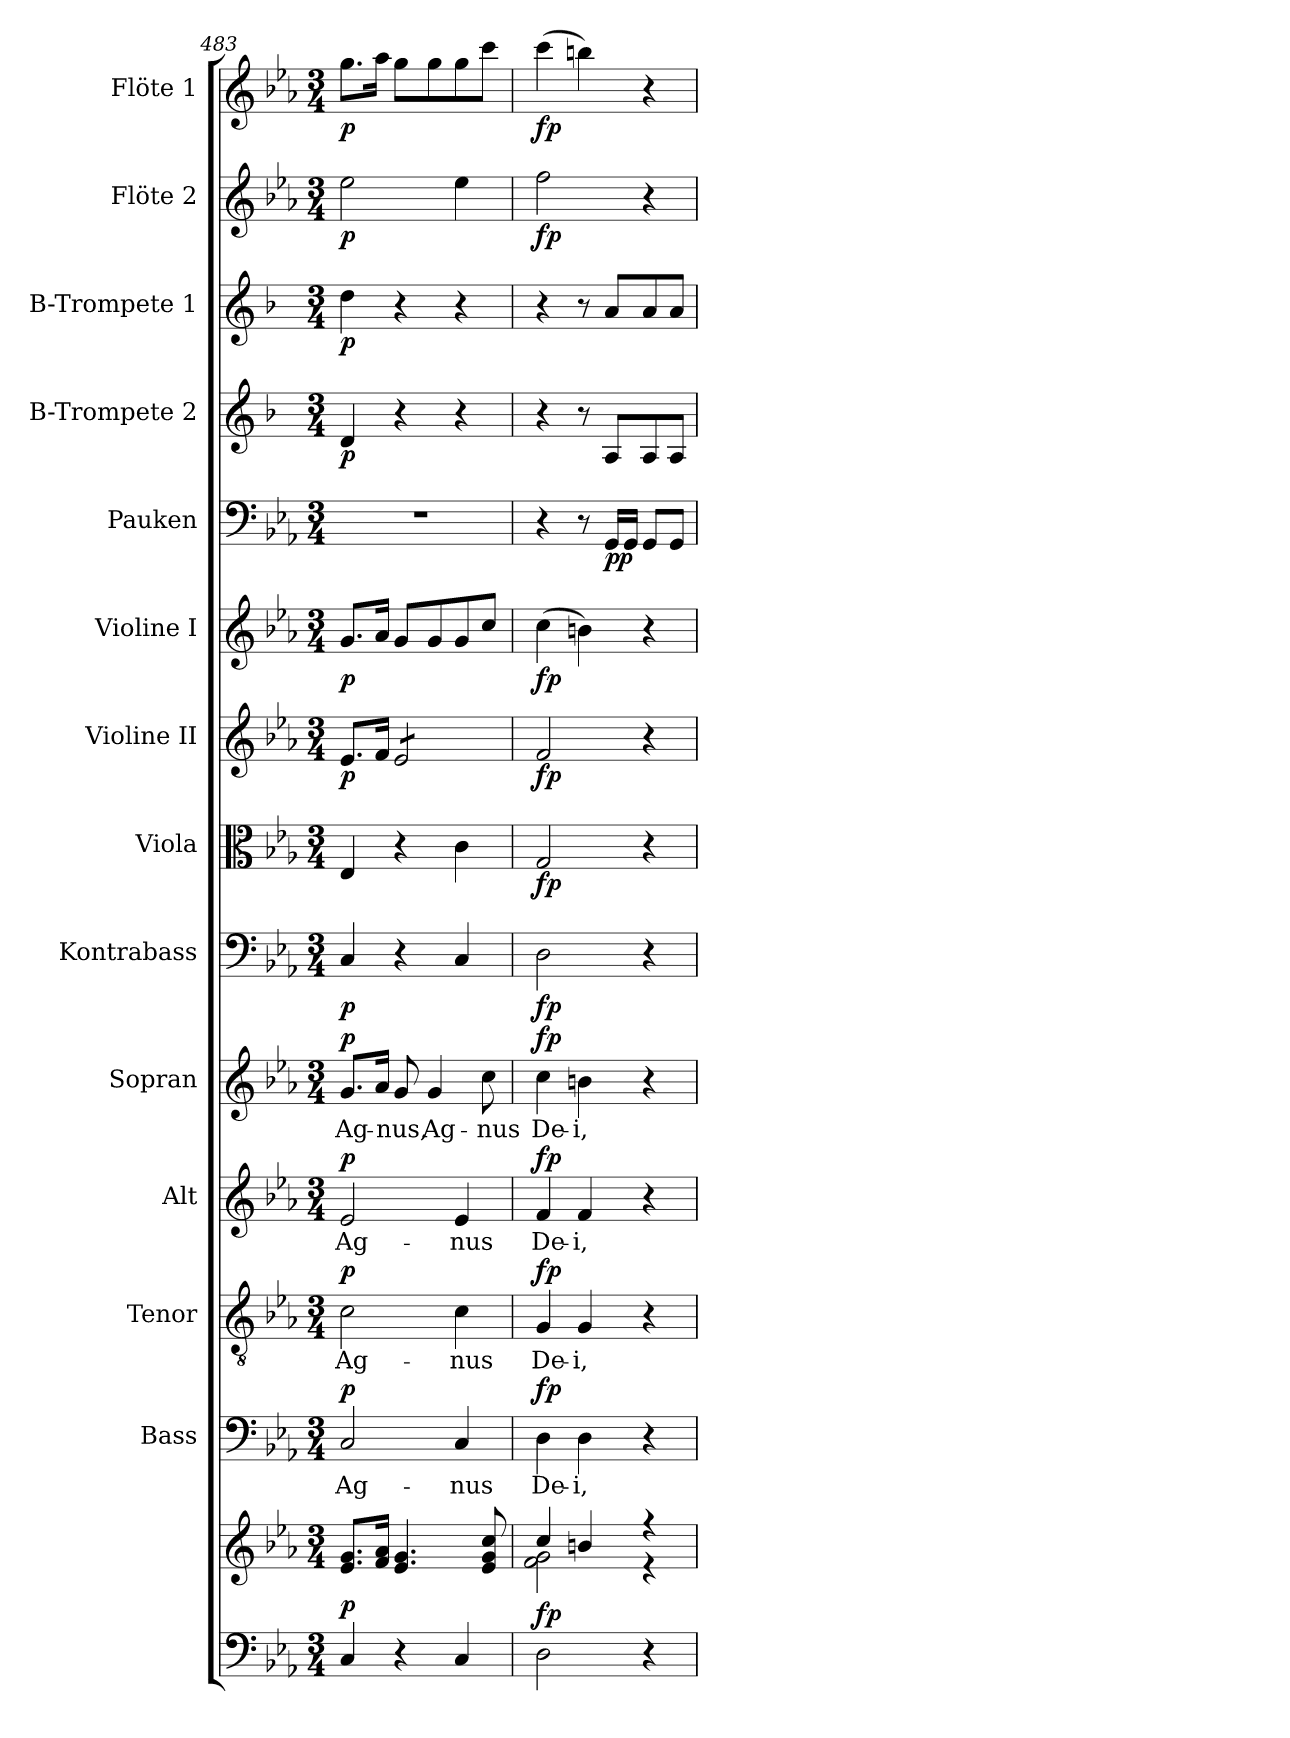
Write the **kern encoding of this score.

**kern	**kern	**dynam	**kern	**text	**dynam	**kern	**text	**dynam	**kern	**text	**dynam	**kern	**text	**dynam	**kern	**dynam	**kern	**dynam	**kern	**dynam	**kern	**dynam	**kern	**dynam	**kern	**dynam	**kern	**dynam	**kern	**dynam	**kern	**dynam
*part14	*part14	*part14	*part13	*part13	*part13	*part12	*part12	*part12	*part11	*part11	*part11	*part10	*part10	*part10	*part9	*part9	*part8	*part8	*part7	*part7	*part6	*part6	*part5	*part5	*part4	*part4	*part3	*part3	*part2	*part2	*part1	*part1
*staff15	*staff14	*staff14/15	*staff13	*staff13	*staff13	*staff12	*staff12	*staff12	*staff11	*staff11	*staff11	*staff10	*staff10	*staff10	*staff9	*staff9	*staff8	*staff8	*staff7	*staff7	*staff6	*staff6	*staff5	*staff5	*staff4	*staff4	*staff3	*staff3	*staff2	*staff2	*staff1	*staff1
*	*	*	*I"Bass	*	*	*I"Tenor	*	*	*I"Alt	*	*	*I"Sopran	*	*	*I"Kontrabass	*	*I"Viola	*	*I"Violine II	*	*I"Violine I	*	*I"Pauken	*	*I"B-Trompete 2	*	*I"B-Trompete 1	*	*I"Flöte 2	*	*I"Flöte 1	*
*	*	*	*I'B.	*	*	*I'T.	*	*	*I'A.	*	*	*I'S.	*	*	*I'Kb.	*	*I'Vla.	*	*I'Vl. II	*	*I'Vl. I	*	*I'Pk.	*	*I'B Trp. 2	*	*I'B Trp. 1	*	*I'Fl. 2	*	*I'Fl. 1	*
*clefF4	*clefG2	*	*clefF4	*	*	*clefGv2	*	*	*clefG2	*	*	*clefG2	*	*	*clefF4	*	*clefC3	*	*clefG2	*	*clefG2	*	*clefF4	*	*clefG2	*	*clefG2	*	*clefG2	*	*clefG2	*
*	*	*	*	*	*	*	*	*	*	*	*	*	*	*	*ITrd7c12	*	*	*	*	*	*	*	*	*	*ITrd1c2	*	*ITrd1c2	*	*	*	*	*
*k[b-e-a-]	*k[b-e-a-]	*	*k[b-e-a-]	*	*	*k[b-e-a-]	*	*	*k[b-e-a-]	*	*	*k[b-e-a-]	*	*	*k[b-e-a-]	*	*k[b-e-a-]	*	*k[b-e-a-]	*	*k[b-e-a-]	*	*k[b-e-a-]	*	*k[b-e-a-]	*	*k[b-e-a-]	*	*k[b-e-a-]	*	*k[b-e-a-]	*
*E-:	*E-:	*	*E-:	*	*	*E-:	*	*	*E-:	*	*	*E-:	*	*	*E-:	*	*E-:	*	*E-:	*	*E-:	*	*E-:	*	*E-:	*	*E-:	*	*E-:	*	*E-:	*
*M3/4	*M3/4	*	*M3/4	*	*	*M3/4	*	*	*M3/4	*	*	*M3/4	*	*	*M3/4	*	*M3/4	*	*M3/4	*	*M3/4	*	*M3/4	*	*M3/4	*	*M3/4	*	*M3/4	*	*M3/4	*
=483	=483	=483	=483	=483	=483	=483	=483	=483	=483	=483	=483	=483	=483	=483	=483	=483	=483	=483	=483	=483	=483	=483	=483	=483	=483	=483	=483	=483	=483	=483	=483	=483
!	!	!LO:DY:a=2	!	!LO:LY:b	!LO:DY:a	!	!LO:LY:b	!LO:DY:a	!	!LO:LY:b	!LO:DY:a	!	!LO:LY:b	!LO:DY:a	!	!LO:DY:b	!	!	!	!LO:DY:b	!	!LO:DY:b	!	!	!	!LO:DY:b	!	!LO:DY:b	!	!LO:DY:b	!	!LO:DY:b
4C/	8.e-/ 8.g/L	p	2C/	Ag-	p	2c\	Ag-	p	2e-/	Ag-	p	8.g/L	Ag-	p	4CC/	p	4E-/	.	8.e-/L	p	8.g/L	p	2.r	.	4c/	p	4cc\	p	2ee-\	p	8.gg\L	p
.	16f/ 16a-/Jk	.	.	.	.	.	.	.	.	.	.	16a-/Jk	.	.	.	.	.	.	16f/Jk	.	16a-/Jk	.	.	.	.	.	.	.	.	.	16aa-\Jk	.
!	!	!	!	!	!	!	!	!	!	!	!	!	!LO:LY:b	!	!	!	!	!	!	!	!	!	!	!	!	!	!	!	!	!	!	!
*	*	*	*	*	*	*	*	*	*	*	*	*	*	*	*	*	*	*	*tremolo	*	*	*	*	*	*	*	*	*	*	*	*	*
4r	4.e-/ 4.g/	.	.	.	.	.	.	.	.	.	.	8g/	-nus,	.	4r	.	4r	.	8e-/L	.	8g/L	.	.	.	4r	.	4r	.	.	.	8gg\L	.
!	!	!	!	!	!	!	!	!	!	!	!	!	!LO:LY:b	!	!	!	!	!	!	!	!	!	!	!	!	!	!	!	!	!	!	!
.	.	.	.	.	.	.	.	.	.	.	.	4g/	Ag-	.	.	.	.	.	8e-/	.	8g/	.	.	.	.	.	.	.	.	.	8gg\	.
!	!	!	!	!LO:LY:b	!	!	!LO:LY:b	!	!	!LO:LY:b	!	!	!	!	!	!	!	!	!	!	!	!	!	!	!	!	!	!	!	!	!	!
4C/	.	.	4C/	-nus	.	4c\	-nus	.	4e-/	-nus	.	.	.	.	4CC/	.	4c\	.	8e-/	.	8g/	.	.	.	4r	.	4r	.	4ee-\	.	8gg\	.
!	!	!	!	!	!	!	!	!	!	!	!	!	!LO:LY:b	!	!	!	!	!	!	!	!	!	!	!	!	!	!	!	!	!	!	!
.	8e-/ 8g/ 8cc/	.	.	.	.	.	.	.	.	.	.	8cc\	-nus	.	.	.	.	.	8e-/J	.	8cc/J	.	.	.	.	.	.	.	.	.	8ccc\J	.
*	*	*	*	*	*	*	*	*	*	*	*	*	*	*	*	*	*	*	*Xtremolo	*	*	*	*	*	*	*	*	*	*	*	*	*
=484	=484	=484	=484	=484	=484	=484	=484	=484	=484	=484	=484	=484	=484	=484	=484	=484	=484	=484	=484	=484	=484	=484	=484	=484	=484	=484	=484	=484	=484	=484	=484	=484
*	*^	*	*	*	*	*	*	*	*	*	*	*	*	*	*	*	*	*	*	*	*	*	*	*	*	*	*	*	*	*	*	*
!	!	!	!LO:DY:a=2	!	!LO:LY:b	!LO:DY:a	!	!LO:LY:b	!LO:DY:a	!	!LO:LY:b	!LO:DY:a	!	!LO:LY:b	!LO:DY:a	!	!LO:DY:b	!	!LO:DY:b	!	!LO:DY:b	!	!LO:DY:b	!	!	!	!	!	!	!	!LO:DY:b	!	!LO:DY:b
2D\	4cc/	2f\ 2g\	fp	4D\	De-	fp	4G/	De-	fp	4f/	De-	fp	4cc\	De-	fp	2DD\	fp	2G/	fp	2f/	fp	(>4cc\	fp	4r	.	4r	.	4r	.	2ff\	fp	(>4ccc\	fp
!	!	!	!	!	!LO:LY:b	!	!	!LO:LY:b	!	!	!LO:LY:b	!	!	!LO:LY:b	!	!	!	!	!	!	!	!	!	!	!	!	!	!	!	!	!	!	!
.	4bn/	.	.	4D\	-i,	.	4G/	-i,	.	4f/	-i,	.	4bn\	-i,	.	.	.	.	.	.	.	4bn\)	.	8r	.	8r	.	8r	.	.	.	4bbn\)	.
!	!	!	!	!	!	!	!	!	!	!	!	!	!	!	!	!	!	!	!	!	!	!	!	!	!LO:DY:b	!	!	!	!	!	!	!	!
.	.	.	.	.	.	.	.	.	.	.	.	.	.	.	.	.	.	.	.	.	.	.	.	16GG/LL	pp	8G/L	.	8g/L	.	.	.	.	.
.	.	.	.	.	.	.	.	.	.	.	.	.	.	.	.	.	.	.	.	.	.	.	.	16GG/JJ	.	.	.	.	.	.	.	.	.
4r	4r	4r	.	4r	.	.	4r	.	.	4r	.	.	4r	.	.	4r	.	4r	.	4r	.	4r	.	8GG/L	.	8G/	.	8g/	.	4r	.	4r	.
.	.	.	.	.	.	.	.	.	.	.	.	.	.	.	.	.	.	.	.	.	.	.	.	8GG/J	.	8G/J	.	8g/J	.	.	.	.	.
*	*v	*v	*	*	*	*	*	*	*	*	*	*	*	*	*	*	*	*	*	*	*	*	*	*	*	*	*	*	*	*	*	*	*
=	=	=	=	=	=	=	=	=	=	=	=	=	=	=	=	=	=	=	=	=	=	=	=	=	=	=	=	=	=	=	=	=
*-	*-	*-	*-	*-	*-	*-	*-	*-	*-	*-	*-	*-	*-	*-	*-	*-	*-	*-	*-	*-	*-	*-	*-	*-	*-	*-	*-	*-	*-	*-	*-	*-
